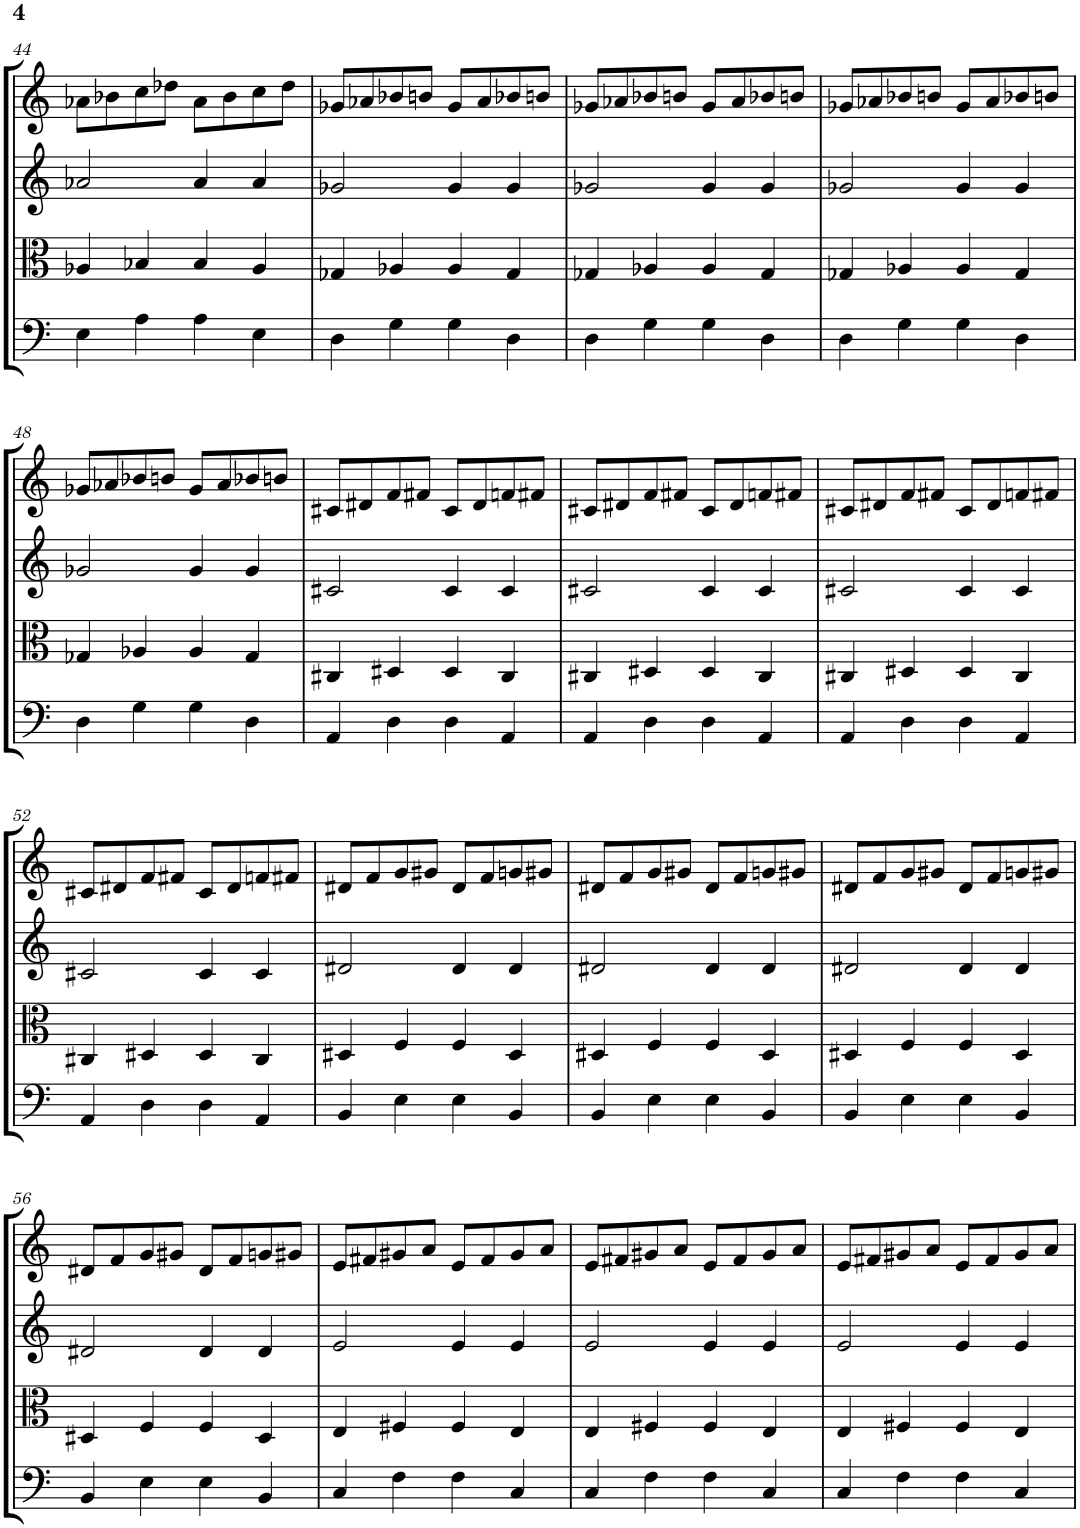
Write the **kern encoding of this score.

**kern	**kern	**kern	**kern
*part4	*part3	*part2	*part1
*staff4	*staff3	*staff2	*staff1
*I"Violoncello	*I"Viola	*I"Violin II	*I"Violin I
*I'Vc	*I'Vla	*I'Vln	*I'Vln
!!LO:PB:g=z
*clefF4	*clefC3	*clefG2	*clefG2
*k[]	*k[]	*k[]	*k[]
*M4/4	*M4/4	*M4/4	*M4/4
=44	=44	=44	=44
4E\	4A-X/	2a-X/	8a-X\L
.	.	.	8b-X\
4A\	4B-X/	.	8cc\
.	.	.	8dd-X\J
4A\	4B-/	4a-/	8a-\L
.	.	.	8b-\
4E\	4A-/	4a-/	8cc\
.	.	.	8dd-\J
=45	=45	=45	=45
4D\	4G-X/	2g-X/	8g-X/L
.	.	.	8a-X/
4G\	4A-X/	.	8b-X/
.	.	.	8bn/J
4G\	4A-/	4g-/	8g-/L
.	.	.	8a-/
4D\	4G-/	4g-/	8b-X/
.	.	.	8bn/J
=46	=46	=46	=46
4D\	4G-X/	2g-X/	8g-X/L
.	.	.	8a-X/
4G\	4A-X/	.	8b-X/
.	.	.	8bn/J
4G\	4A-/	4g-/	8g-/L
.	.	.	8a-/
4D\	4G-/	4g-/	8b-X/
.	.	.	8bn/J
=47	=47	=47	=47
4D\	4G-X/	2g-X/	8g-X/L
.	.	.	8a-X/
4G\	4A-X/	.	8b-X/
.	.	.	8bn/J
4G\	4A-/	4g-/	8g-/L
.	.	.	8a-/
4D\	4G-/	4g-/	8b-X/
.	.	.	8bn/J
!!LO:LB:g=z
=48	=48	=48	=48
4D\	4G-X/	2g-X/	8g-X/L
.	.	.	8a-X/
4G\	4A-X/	.	8b-X/
.	.	.	8bn/J
4G\	4A-/	4g-/	8g-/L
.	.	.	8a-/
4D\	4G-/	4g-/	8b-X/
.	.	.	8bn/J
=49	=49	=49	=49
4AA/	4C#X/	2c#X/	8c#X/L
.	.	.	8d#X/
4D\	4D#X/	.	8f/
.	.	.	8f#X/J
4D\	4D#/	4c#/	8c#/L
.	.	.	8d#/
4AA/	4C#/	4c#/	8fn/
.	.	.	8f#X/J
=50	=50	=50	=50
4AA/	4C#X/	2c#X/	8c#X/L
.	.	.	8d#X/
4D\	4D#X/	.	8f/
.	.	.	8f#X/J
4D\	4D#/	4c#/	8c#/L
.	.	.	8d#/
4AA/	4C#/	4c#/	8fn/
.	.	.	8f#X/J
=51	=51	=51	=51
4AA/	4C#X/	2c#X/	8c#X/L
.	.	.	8d#X/
4D\	4D#X/	.	8f/
.	.	.	8f#X/J
4D\	4D#/	4c#/	8c#/L
.	.	.	8d#/
4AA/	4C#/	4c#/	8fn/
.	.	.	8f#X/J
!!LO:LB:g=z
=52	=52	=52	=52
4AA/	4C#X/	2c#X/	8c#X/L
.	.	.	8d#X/
4D\	4D#X/	.	8f/
.	.	.	8f#X/J
4D\	4D#/	4c#/	8c#/L
.	.	.	8d#/
4AA/	4C#/	4c#/	8fn/
.	.	.	8f#X/J
=53	=53	=53	=53
4BB/	4D#X/	2d#X/	8d#X/L
.	.	.	8f/
4E\	4F/	.	8g/
.	.	.	8g#X/J
4E\	4F/	4d#/	8d#/L
.	.	.	8f/
4BB/	4D#/	4d#/	8gn/
.	.	.	8g#X/J
=54	=54	=54	=54
4BB/	4D#X/	2d#X/	8d#X/L
.	.	.	8f/
4E\	4F/	.	8g/
.	.	.	8g#X/J
4E\	4F/	4d#/	8d#/L
.	.	.	8f/
4BB/	4D#/	4d#/	8gn/
.	.	.	8g#X/J
=55	=55	=55	=55
4BB/	4D#X/	2d#X/	8d#X/L
.	.	.	8f/
4E\	4F/	.	8g/
.	.	.	8g#X/J
4E\	4F/	4d#/	8d#/L
.	.	.	8f/
4BB/	4D#/	4d#/	8gn/
.	.	.	8g#X/J
!!LO:LB:g=z
=56	=56	=56	=56
4BB/	4D#X/	2d#X/	8d#X/L
.	.	.	8f/
4E\	4F/	.	8g/
.	.	.	8g#X/J
4E\	4F/	4d#/	8d#/L
.	.	.	8f/
4BB/	4D#/	4d#/	8gn/
.	.	.	8g#X/J
=57	=57	=57	=57
4C/	4E/	2e/	8e/L
.	.	.	8f#X/
4F\	4F#X/	.	8g#X/
.	.	.	8a/J
4F\	4F#/	4e/	8e/L
.	.	.	8f#/
4C/	4E/	4e/	8g#/
.	.	.	8a/J
=58	=58	=58	=58
4C/	4E/	2e/	8e/L
.	.	.	8f#X/
4F\	4F#X/	.	8g#X/
.	.	.	8a/J
4F\	4F#/	4e/	8e/L
.	.	.	8f#/
4C/	4E/	4e/	8g#/
.	.	.	8a/J
=59	=59	=59	=59
4C/	4E/	2e/	8e/L
.	.	.	8f#X/
4F\	4F#X/	.	8g#X/
.	.	.	8a/J
4F\	4F#/	4e/	8e/L
.	.	.	8f#/
4C/	4E/	4e/	8g#/
.	.	.	8a/J
=	=	=	=
*-	*-	*-	*-
